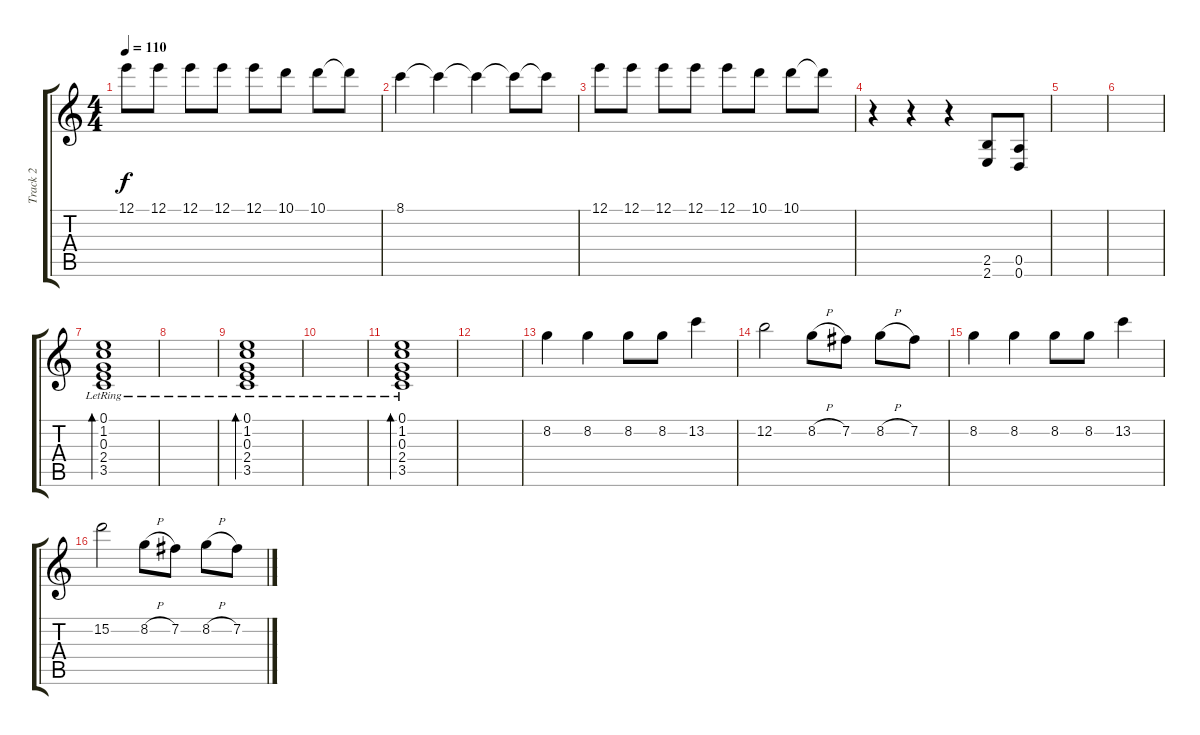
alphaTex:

\track ("Track 2" "Track 2") {instrument distortionguitar}
\staff {score tabs}
\tuning (E4 B3 G3 D3 A2 D2) {hide}
\ts (4 4)
\tempo 110
\clef g2
\ks c
12.1.8{dy f} 12.1.8 12.1.8 12.1.8 12.1.8 10.1.8 10.1.8 10.1{t}.8 |
8.1.4 8.1{t}.4 8.1{t}.4 8.1{t}.8 8.1{t}.8 |
12.1.8 12.1.8 12.1.8 12.1.8 12.1.8 10.1.8 10.1.8 10.1{t}.8 |
r.4 r.4 r.4 (2.5 2.6).8 (0.5 0.6).8 |
|
|
(0.1{lr} 1.2{lr} 0.3{lr} 2.4{lr} 3.5{lr}).1{bd 480 instrument electricguitarclean} |
|
(0.1{lr} 1.2{lr} 0.3{lr} 2.4{lr} 3.5{lr}).1{bd 480} |
|
(0.1{lr} 1.2{lr} 0.3{lr} 2.4{lr} 3.5{lr}).1{bd 480} |
|
8.2.4{instrument distortionguitar} 8.2.4 8.2.8 8.2.8 13.2.4 |
12.2.2 8.2{h}.8 7.2.8 8.2{h}.8 7.2.8 |
8.2.4 8.2.4 8.2.8 8.2.8 13.2.4 |
15.2.2 8.2{h}.8 7.2.8 8.2{h}.8 7.2.8
